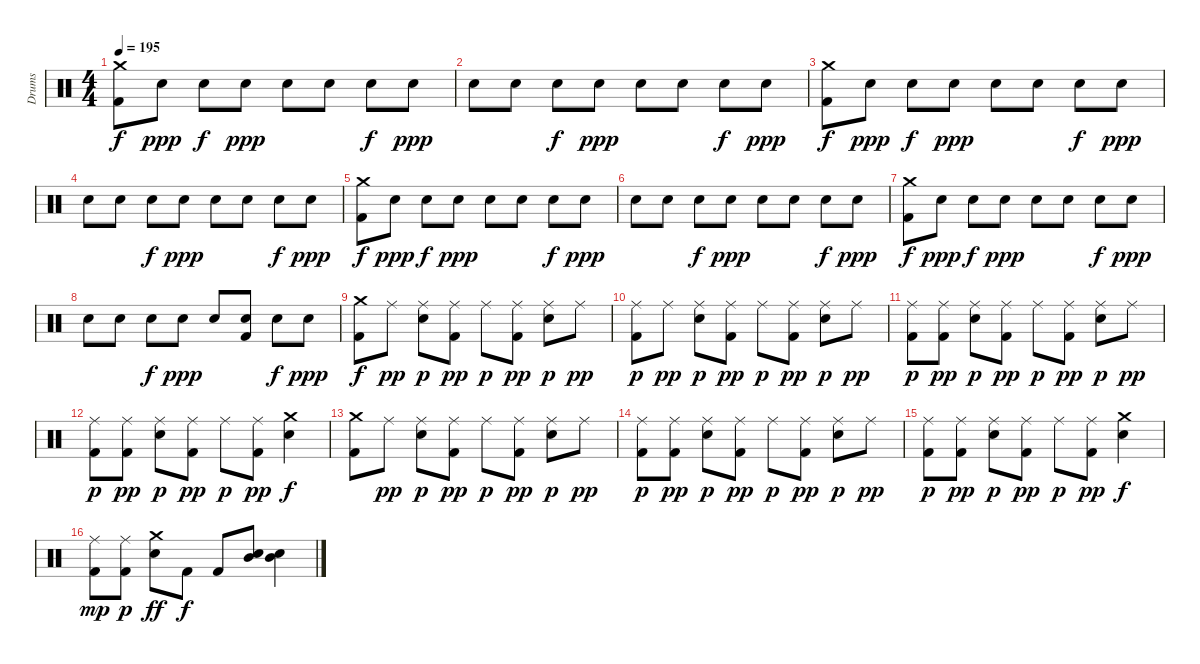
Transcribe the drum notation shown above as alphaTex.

\track ("Drums" "Drums") {instrument percussion}
\staff {score}
\articulation defaults
\ts (4 4)
\tempo 195
\clef neutral
\ks c
("Crash medium (hit)" "Kick (hit) 2").8{dy f} "Electric Snare (hit)".8{dy ppp} "Electric Snare (hit)".8{dy f} "Electric Snare (hit)".8{dy ppp} "Electric Snare (hit)".8 "Electric Snare (hit)".8 "Electric Snare (hit)".8{dy f} "Electric Snare (hit)".8{dy ppp} |
"Electric Snare (hit)".8 "Electric Snare (hit)".8 "Electric Snare (hit)".8{dy f} "Electric Snare (hit)".8{dy ppp} "Electric Snare (hit)".8 "Electric Snare (hit)".8 "Electric Snare (hit)".8{dy f} "Electric Snare (hit)".8{dy ppp} |
("Crash medium (hit)" "Kick (hit) 2").8{dy f} "Electric Snare (hit)".8{dy ppp} "Electric Snare (hit)".8{dy f} "Electric Snare (hit)".8{dy ppp} "Electric Snare (hit)".8 "Electric Snare (hit)".8 "Electric Snare (hit)".8{dy f} "Electric Snare (hit)".8{dy ppp} |
"Electric Snare (hit)".8 "Electric Snare (hit)".8 "Electric Snare (hit)".8{dy f} "Electric Snare (hit)".8{dy ppp} "Electric Snare (hit)".8 "Electric Snare (hit)".8 "Electric Snare (hit)".8{dy f} "Electric Snare (hit)".8{dy ppp} |
("Crash medium (hit)" "Kick (hit) 2").8{dy f} "Electric Snare (hit)".8{dy ppp} "Electric Snare (hit)".8{dy f} "Electric Snare (hit)".8{dy ppp} "Electric Snare (hit)".8 "Electric Snare (hit)".8 "Electric Snare (hit)".8{dy f} "Electric Snare (hit)".8{dy ppp} |
"Electric Snare (hit)".8 "Electric Snare (hit)".8 "Electric Snare (hit)".8{dy f} "Electric Snare (hit)".8{dy ppp} "Electric Snare (hit)".8 "Electric Snare (hit)".8 "Electric Snare (hit)".8{dy f} "Electric Snare (hit)".8{dy ppp} |
("Crash medium (hit)" "Kick (hit) 2").8{dy f} "Electric Snare (hit)".8{dy ppp} "Electric Snare (hit)".8{dy f} "Electric Snare (hit)".8{dy ppp} "Electric Snare (hit)".8 "Electric Snare (hit)".8 "Electric Snare (hit)".8{dy f} "Electric Snare (hit)".8{dy ppp} |
"Electric Snare (hit)".8 "Electric Snare (hit)".8 "Electric Snare (hit)".8{dy f} "Electric Snare (hit)".8{dy ppp} "Electric Snare (hit)".8 ("Electric Snare (hit)" "Kick (hit) 2").8 "Electric Snare (hit)".8{dy f} "Electric Snare (hit)".8{dy ppp} |
("Crash medium (hit)" "Kick (hit) 2").8{dy f} "Ride (middle)".8{dy pp} ("Ride (middle)" "Electric Snare (hit)").8{dy p} ("Ride (middle)" "Kick (hit) 2").8{dy pp} "Ride (middle)".8{dy p} ("Ride (middle)" "Kick (hit) 2").8{dy pp} ("Ride (middle)" "Electric Snare (hit)").8{dy p} "Ride (middle)".8{dy pp} |
("Ride (middle)" "Kick (hit) 2").8{dy p} "Ride (middle)".8{dy pp} ("Ride (middle)" "Electric Snare (hit)").8{dy p} ("Ride (middle)" "Kick (hit) 2").8{dy pp} "Ride (middle)".8{dy p} ("Ride (middle)" "Kick (hit) 2").8{dy pp} ("Ride (middle)" "Electric Snare (hit)").8{dy p} "Ride (middle)".8{dy pp} |
("Ride (middle)" "Kick (hit) 2").8{dy p} ("Ride (middle)" "Kick (hit) 2").8{dy pp} ("Ride (middle)" "Electric Snare (hit)").8{dy p} ("Ride (middle)" "Kick (hit) 2").8{dy pp} "Ride (middle)".8{dy p} ("Ride (middle)" "Kick (hit) 2").8{dy pp} ("Ride (middle)" "Electric Snare (hit)").8{dy p} "Ride (middle)".8{dy pp} |
("Ride (middle)" "Kick (hit) 2").8{dy p} ("Ride (middle)" "Kick (hit) 2").8{dy pp} ("Ride (middle)" "Electric Snare (hit)").8{dy p} ("Ride (middle)" "Kick (hit) 2").8{dy pp} "Ride (middle)".8{dy p} ("Ride (middle)" "Kick (hit) 2").8{dy pp} ("Crash medium (hit)" "Electric Snare (hit)").4{dy f} |
("Crash medium (hit)" "Kick (hit) 2").8 "Ride (middle)".8{dy pp} ("Ride (middle)" "Electric Snare (hit)").8{dy p} ("Ride (middle)" "Kick (hit) 2").8{dy pp} "Ride (middle)".8{dy p} ("Ride (middle)" "Kick (hit) 2").8{dy pp} ("Ride (middle)" "Electric Snare (hit)").8{dy p} "Ride (middle)".8{dy pp} |
("Ride (middle)" "Kick (hit) 2").8{dy p} ("Ride (middle)" "Kick (hit) 2").8{dy pp} ("Ride (middle)" "Electric Snare (hit)").8{dy p} ("Ride (middle)" "Kick (hit) 2").8{dy pp} "Ride (middle)".8{dy p} ("Ride (middle)" "Kick (hit) 2").8{dy pp} ("Ride (middle)" "Electric Snare (hit)").8{dy p} "Ride (middle)".8{dy pp} |
("Ride (middle)" "Kick (hit) 2").8{dy p} ("Ride (middle)" "Kick (hit) 2").8{dy pp} ("Ride (middle)" "Electric Snare (hit)").8{dy p} ("Ride (middle)" "Kick (hit) 2").8{dy pp} "Ride (middle)".8{dy p} ("Ride (middle)" "Kick (hit) 2").8{dy pp} ("Crash medium (hit)" "Electric Snare (hit)").4{dy f} |
("Ride (middle)" "Kick (hit) 2").8{dy mp} ("Ride (middle)" "Kick (hit) 2").8{dy p} ("Crash medium (hit)" "Electric Snare (hit)").8{dy ff} "Kick (hit) 2".8{dy f} "Kick (hit) 2".8 ("Mid Tom (hit)" "Electric Snare (hit)").8 ("Mid Tom (hit)" "Electric Snare (hit)").4
